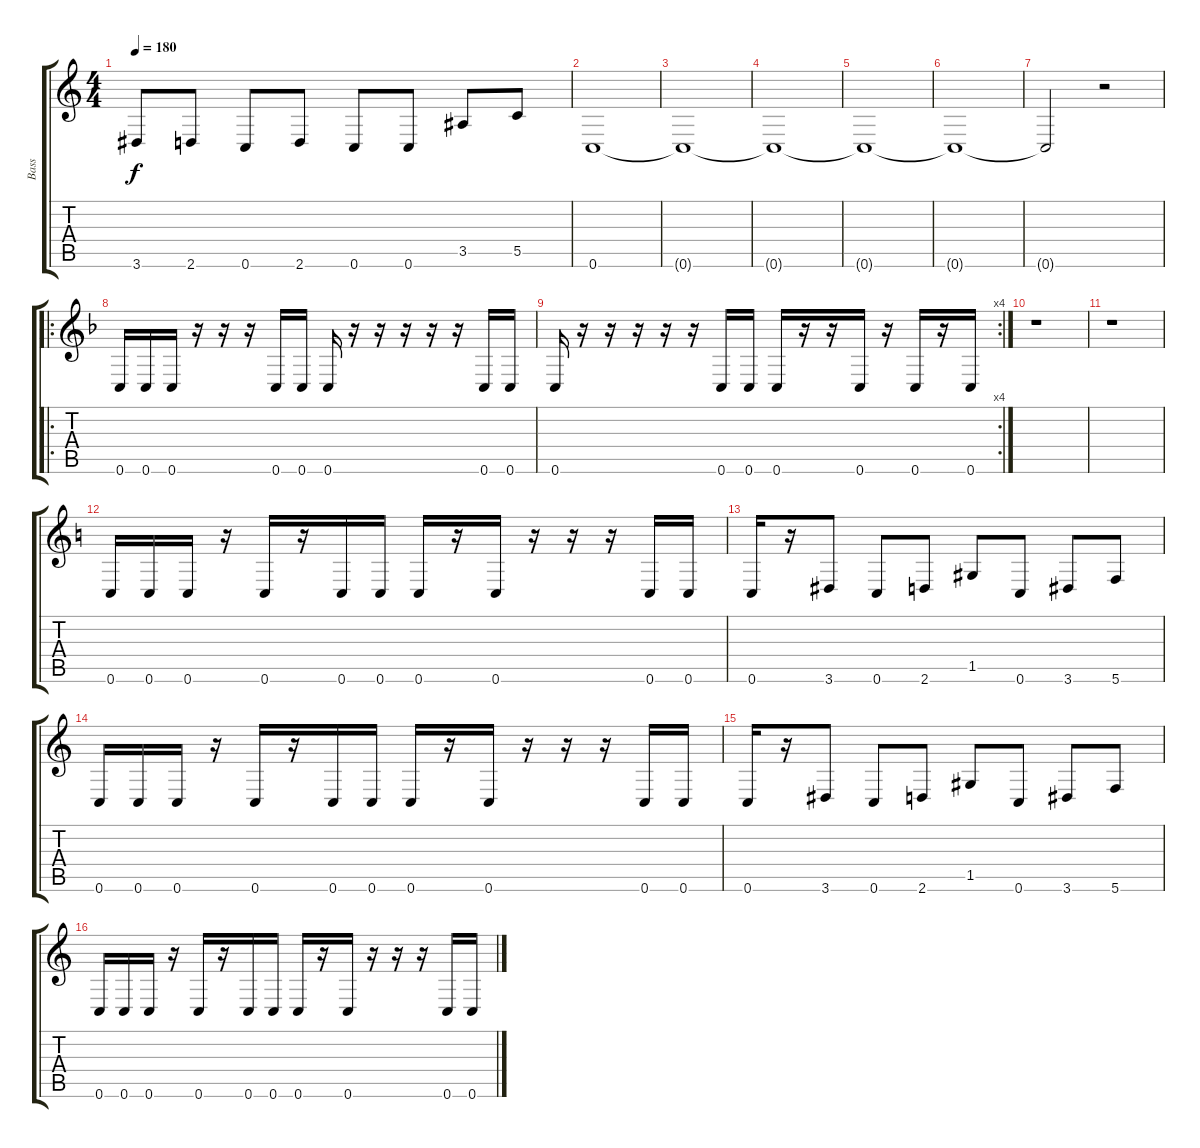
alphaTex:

\track ("Bass" "Bass") {instrument electricbassfinger}
\staff {score tabs}
\tuning (D4 A3 F3 C3 G2 C2) {hide}
\ts (4 4)
\tempo 180
\clef g2
\ks c
3.6.8{dy f} 2.6.8 0.6.8 2.6.8 0.6.8 0.6.8 3.5.8 5.5.8 |
0.6.1 |
0.6{t}.1 |
0.6{t}.1 |
0.6{t}.1 |
0.6{t}.1 |
0.6{t}.2 r.2 |
\ro
\ks f
0.6.16 0.6.16 0.6.16 r.16 r.16 r.16 0.6.16 0.6.16 0.6.16 r.16 r.16 r.16 r.16 r.16 0.6.16 0.6.16 |
\rc 4
0.6.16 r.16 r.16 r.16 r.16 r.16 0.6.16 0.6.16 0.6.16 r.16 r.16 0.6.16 r.16 0.6.16 r.16 0.6.16 |
r.1 |
r.1 |
\ks c
0.6.16 0.6.16 0.6.16 r.16 0.6.16 r.16 0.6.16 0.6.16 0.6.16 r.16 0.6.16 r.16 r.16 r.16 0.6.16 0.6.16 |
0.6.16 r.16 3.6.8 0.6.8 2.6.8 1.5.8 0.6.8 3.6.8 5.6.8 |
0.6.16 0.6.16 0.6.16 r.16 0.6.16 r.16 0.6.16 0.6.16 0.6.16 r.16 0.6.16 r.16 r.16 r.16 0.6.16 0.6.16 |
0.6.16 r.16 3.6.8 0.6.8 2.6.8 1.5.8 0.6.8 3.6.8 5.6.8 |
0.6.16 0.6.16 0.6.16 r.16 0.6.16 r.16 0.6.16 0.6.16 0.6.16 r.16 0.6.16 r.16 r.16 r.16 0.6.16 0.6.16
